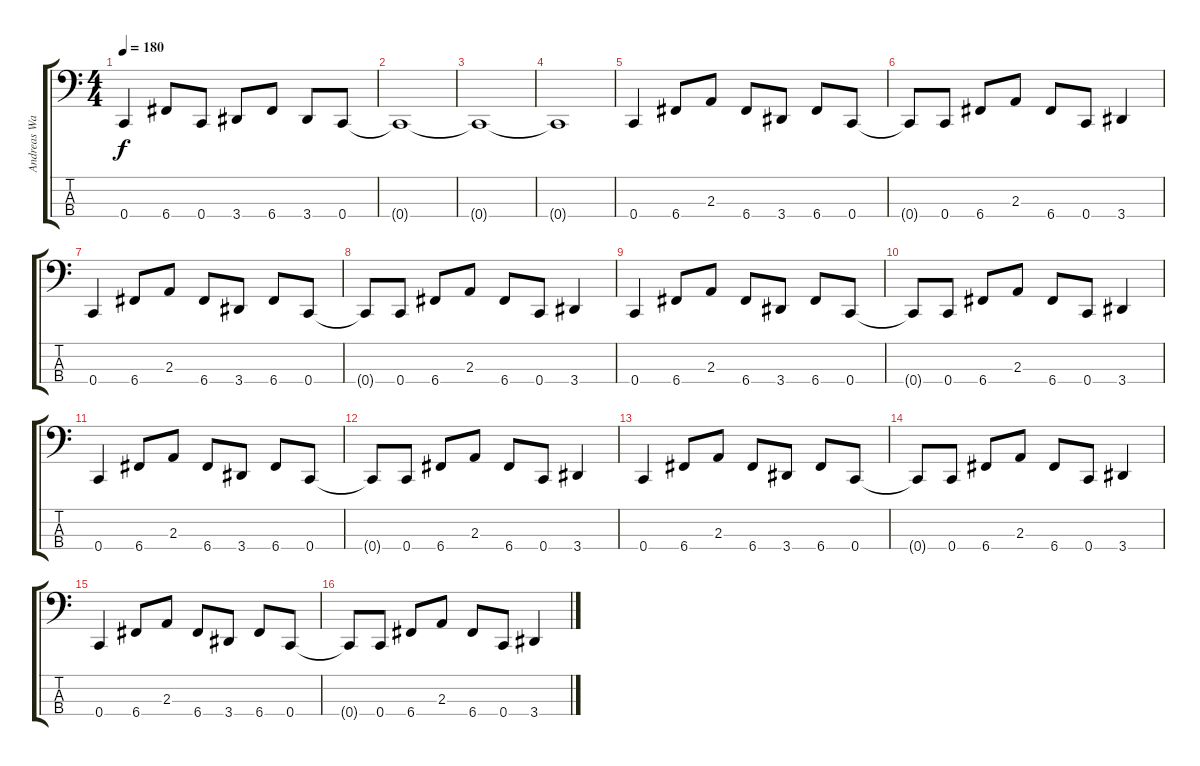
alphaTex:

\track ("Andreas Wallan Wahl" "Andreas Wa") {instrument electricbasspick}
\staff {score tabs}
\tuning (F2 C2 G1 C1) {hide}
\ts (4 4)
\tempo 180
\clef f4
\ks c
0.4.4{dy f instrument electricbasspick} 6.4.8 0.4.8 3.4.8 6.4.8 3.4.8 0.4.8 |
0.4{t}.1 |
0.4{t}.1 |
0.4{t}.1 |
0.4.4 6.4.8 2.3.8 6.4.8 3.4.8 6.4.8 0.4.8 |
0.4{t}.8 0.4.8 6.4.8 2.3.8 6.4.8 0.4.8 3.4.4 |
0.4.4 6.4.8 2.3.8 6.4.8 3.4.8 6.4.8 0.4.8 |
0.4{t}.8 0.4.8 6.4.8 2.3.8 6.4.8 0.4.8 3.4.4 |
0.4.4 6.4.8 2.3.8 6.4.8 3.4.8 6.4.8 0.4.8 |
0.4{t}.8 0.4.8 6.4.8 2.3.8 6.4.8 0.4.8 3.4.4 |
0.4.4 6.4.8 2.3.8 6.4.8 3.4.8 6.4.8 0.4.8 |
0.4{t}.8 0.4.8 6.4.8 2.3.8 6.4.8 0.4.8 3.4.4 |
0.4.4 6.4.8 2.3.8 6.4.8 3.4.8 6.4.8 0.4.8 |
0.4{t}.8 0.4.8 6.4.8 2.3.8 6.4.8 0.4.8 3.4.4 |
0.4.4 6.4.8 2.3.8 6.4.8 3.4.8 6.4.8 0.4.8 |
0.4{t}.8 0.4.8 6.4.8 2.3.8 6.4.8 0.4.8 3.4.4
